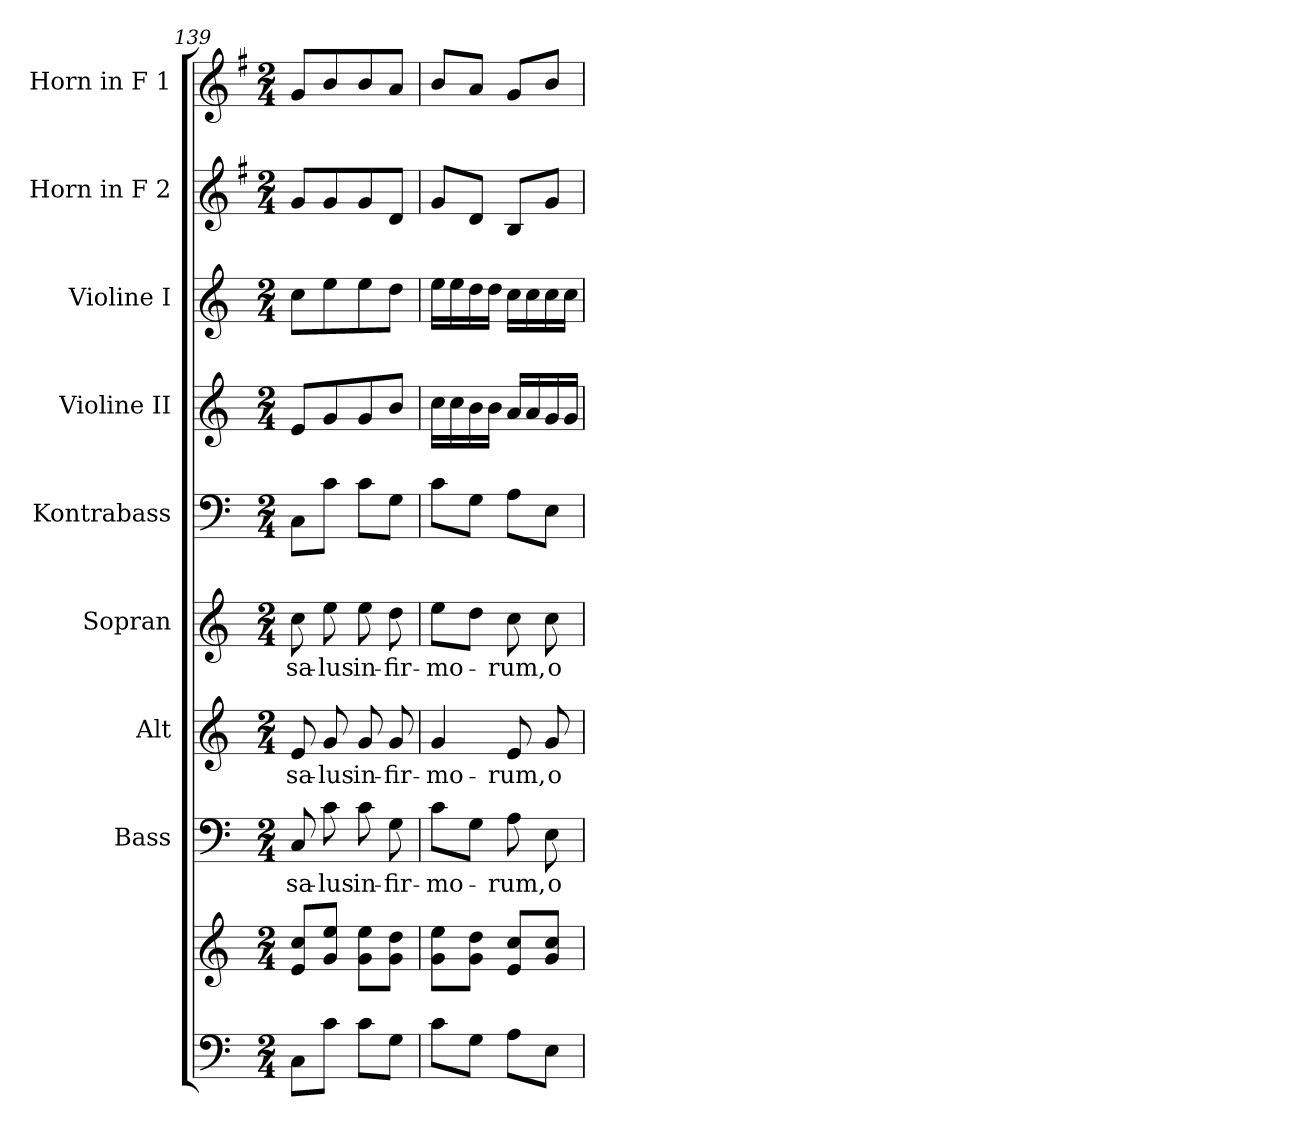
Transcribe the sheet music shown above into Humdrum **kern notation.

**kern	**kern	**kern	**text	**kern	**text	**kern	**text	**kern	**kern	**kern	**kern	**kern
*part9	*part9	*part8	*part8	*part7	*part7	*part6	*part6	*part5	*part4	*part3	*part2	*part1
*staff10	*staff9	*staff8	*staff8	*staff7	*staff7	*staff6	*staff6	*staff5	*staff4	*staff3	*staff2	*staff1
*	*	*I"Bass	*	*I"Alt	*	*I"Sopran	*	*I"Kontrabass	*I"Violine II	*I"Violine I	*I"Horn in F 2	*I"Horn in F 1
*	*	*I'B.	*	*I'A.	*	*I'S.	*	*I'Kb.	*I'Vl. II	*I'Vl. I	*I'Hrn. 2	*I'Hrn. 1
*clefF4	*clefG2	*clefF4	*	*clefG2	*	*clefG2	*	*clefF4	*clefG2	*clefG2	*clefG2	*clefG2
*	*	*	*	*	*	*	*	*ITrd7c12	*	*	*ITrd4c7	*ITrd4c7
*k[]	*k[]	*k[]	*	*k[]	*	*k[]	*	*k[]	*k[]	*k[]	*k[]	*k[]
*C:	*C:	*C:	*	*C:	*	*C:	*	*C:	*C:	*C:	*C:	*C:
*M2/4	*M2/4	*M2/4	*	*M2/4	*	*M2/4	*	*M2/4	*M2/4	*M2/4	*M2/4	*M2/4
=139	=139	=139	=139	=139	=139	=139	=139	=139	=139	=139	=139	=139
!	!	!	!LO:LY:b	!	!LO:LY:b	!	!LO:LY:b	!	!	!	!	!
8C\L	8e/ 8cc/L	8C/	sa-	8e/	sa-	8cc\	sa-	8CC\L	8e/L	8cc\L	8c/L	8c/L
!	!	!	!LO:LY:b	!	!LO:LY:b	!	!LO:LY:b	!	!	!	!	!
8c\J	8g/ 8ee/J	8c\	-lus	8g/	-lus	8ee\	-lus	8C\J	8g/	8ee\	8c/	8e/
!	!	!	!LO:LY:b	!	!LO:LY:b	!	!LO:LY:b	!	!	!	!	!
8c\L	8g\ 8ee\L	8c\	in-	8g/	in-	8ee\	in-	8C\L	8g/	8ee\	8c/	8e/
!	!	!	!LO:LY:b	!	!LO:LY:b	!	!LO:LY:b	!	!	!	!	!
8G\J	8g\ 8dd\J	8G\	-fir-	8g/	-fir-	8dd\	-fir-	8GG\J	8b/J	8dd\J	8G/J	8d/J
!!LO:PB:g=z
=140	=140	=140	=140	=140	=140	=140	=140	=140	=140	=140	=140	=140
!	!	!	!LO:LY:b	!	!LO:LY:b	!	!LO:LY:b	!	!	!	!	!
8c\L	8g\ 8ee\L	8c\L	-mo-	4g/	-mo-	8ee\L	-mo-	8C\L	16cc\LL	16ee\LL	8c/L	8e/L
.	.	.	.	.	.	.	.	.	16cc\	16ee\	.	.
8G\J	8g\ 8dd\J	8G\J	.	.	.	8dd\J	.	8GG\J	16b\	16dd\	8G/J	8d/J
.	.	.	.	.	.	.	.	.	16b\JJ	16dd\JJ	.	.
!	!	!	!LO:LY:b	!	!LO:LY:b	!	!LO:LY:b	!	!	!	!	!
8A\L	8e/ 8cc/L	8A\	-rum,	8e/	-rum,	8cc\	-rum,	8AA\L	16a/LL	16cc\LL	8E/L	8c/L
.	.	.	.	.	.	.	.	.	16a/	16cc\	.	.
!	!	!	!LO:LY:b	!	!LO:LY:b	!	!LO:LY:b	!	!	!	!	!
8E\J	8g/ 8cc/J	8E\	o-	8g/	o-	8cc\	o-	8EE\J	16g/	16cc\	8c/J	8e/J
.	.	.	.	.	.	.	.	.	16g/JJ	16cc\JJ	.	.
=	=	=	=	=	=	=	=	=	=	=	=	=
*-	*-	*-	*-	*-	*-	*-	*-	*-	*-	*-	*-	*-
